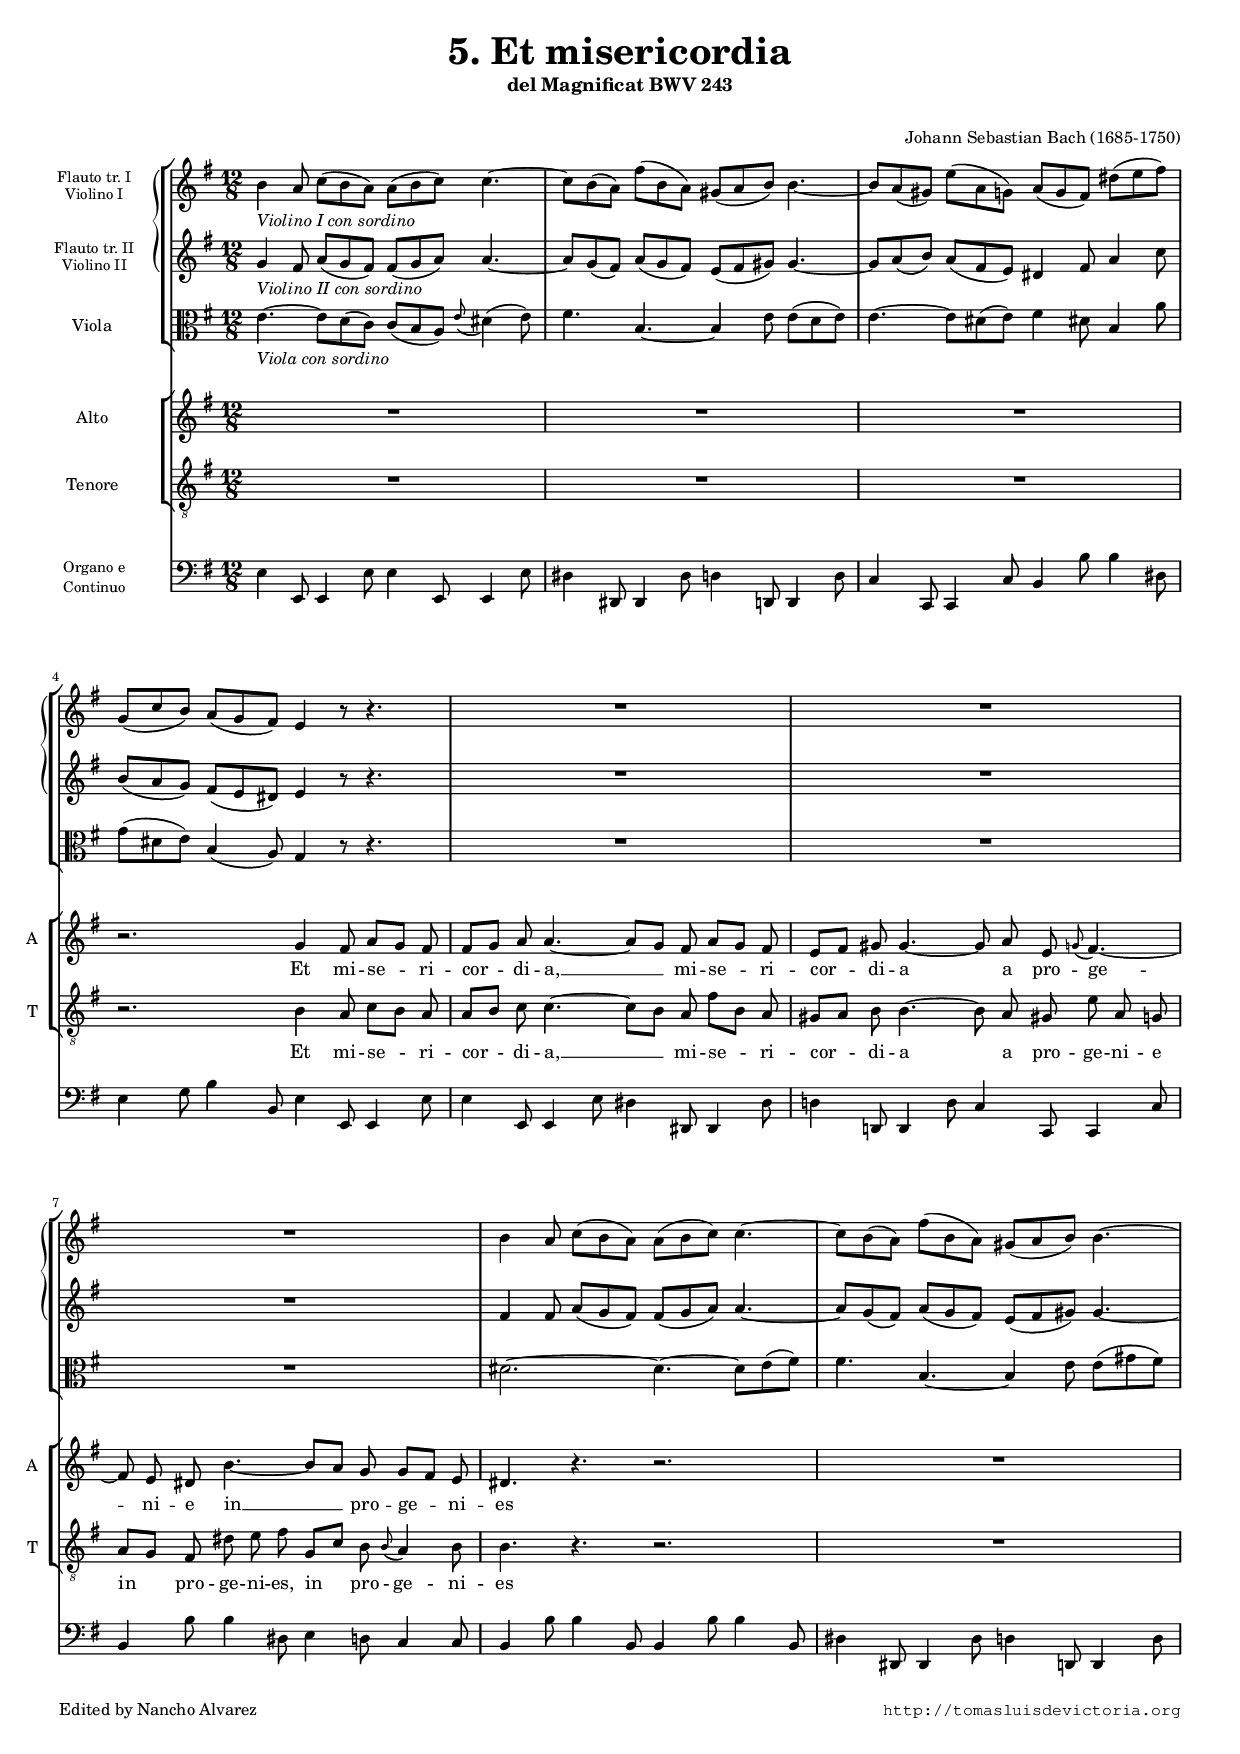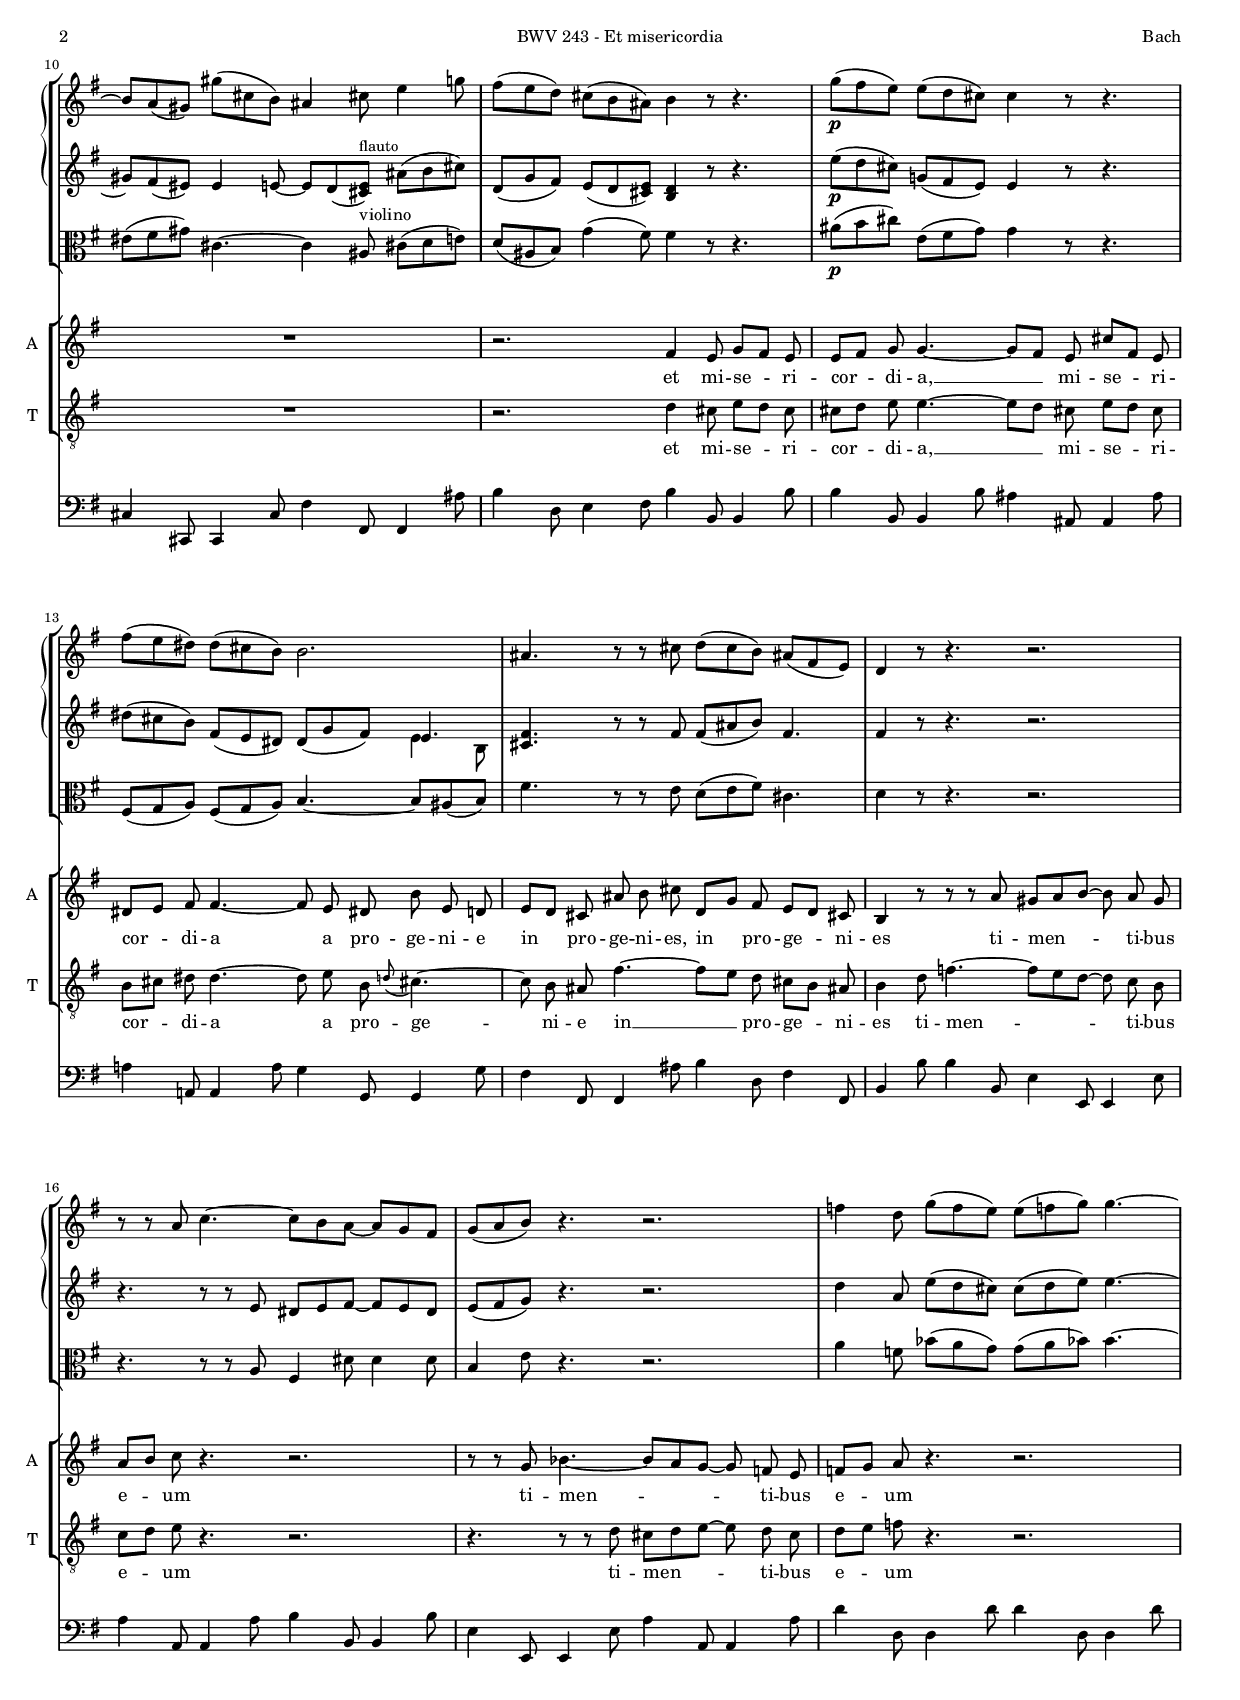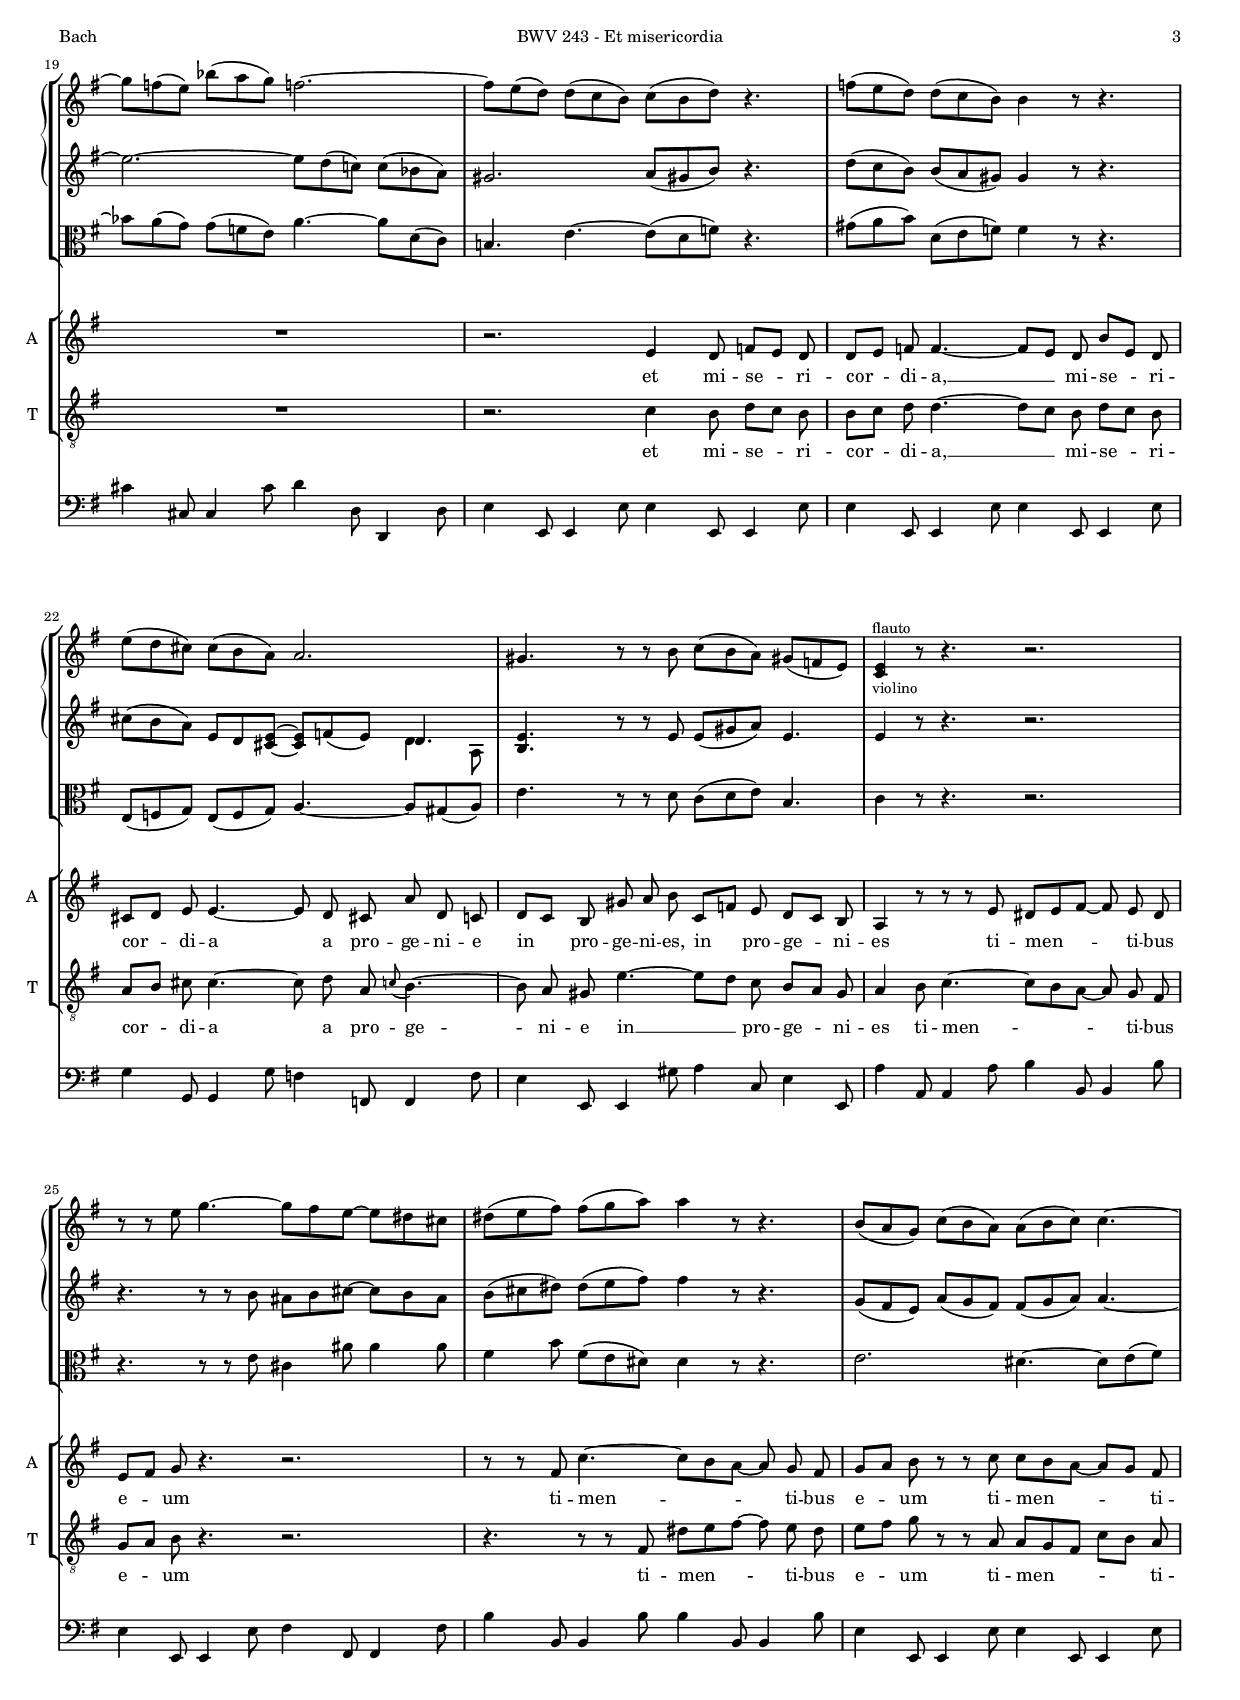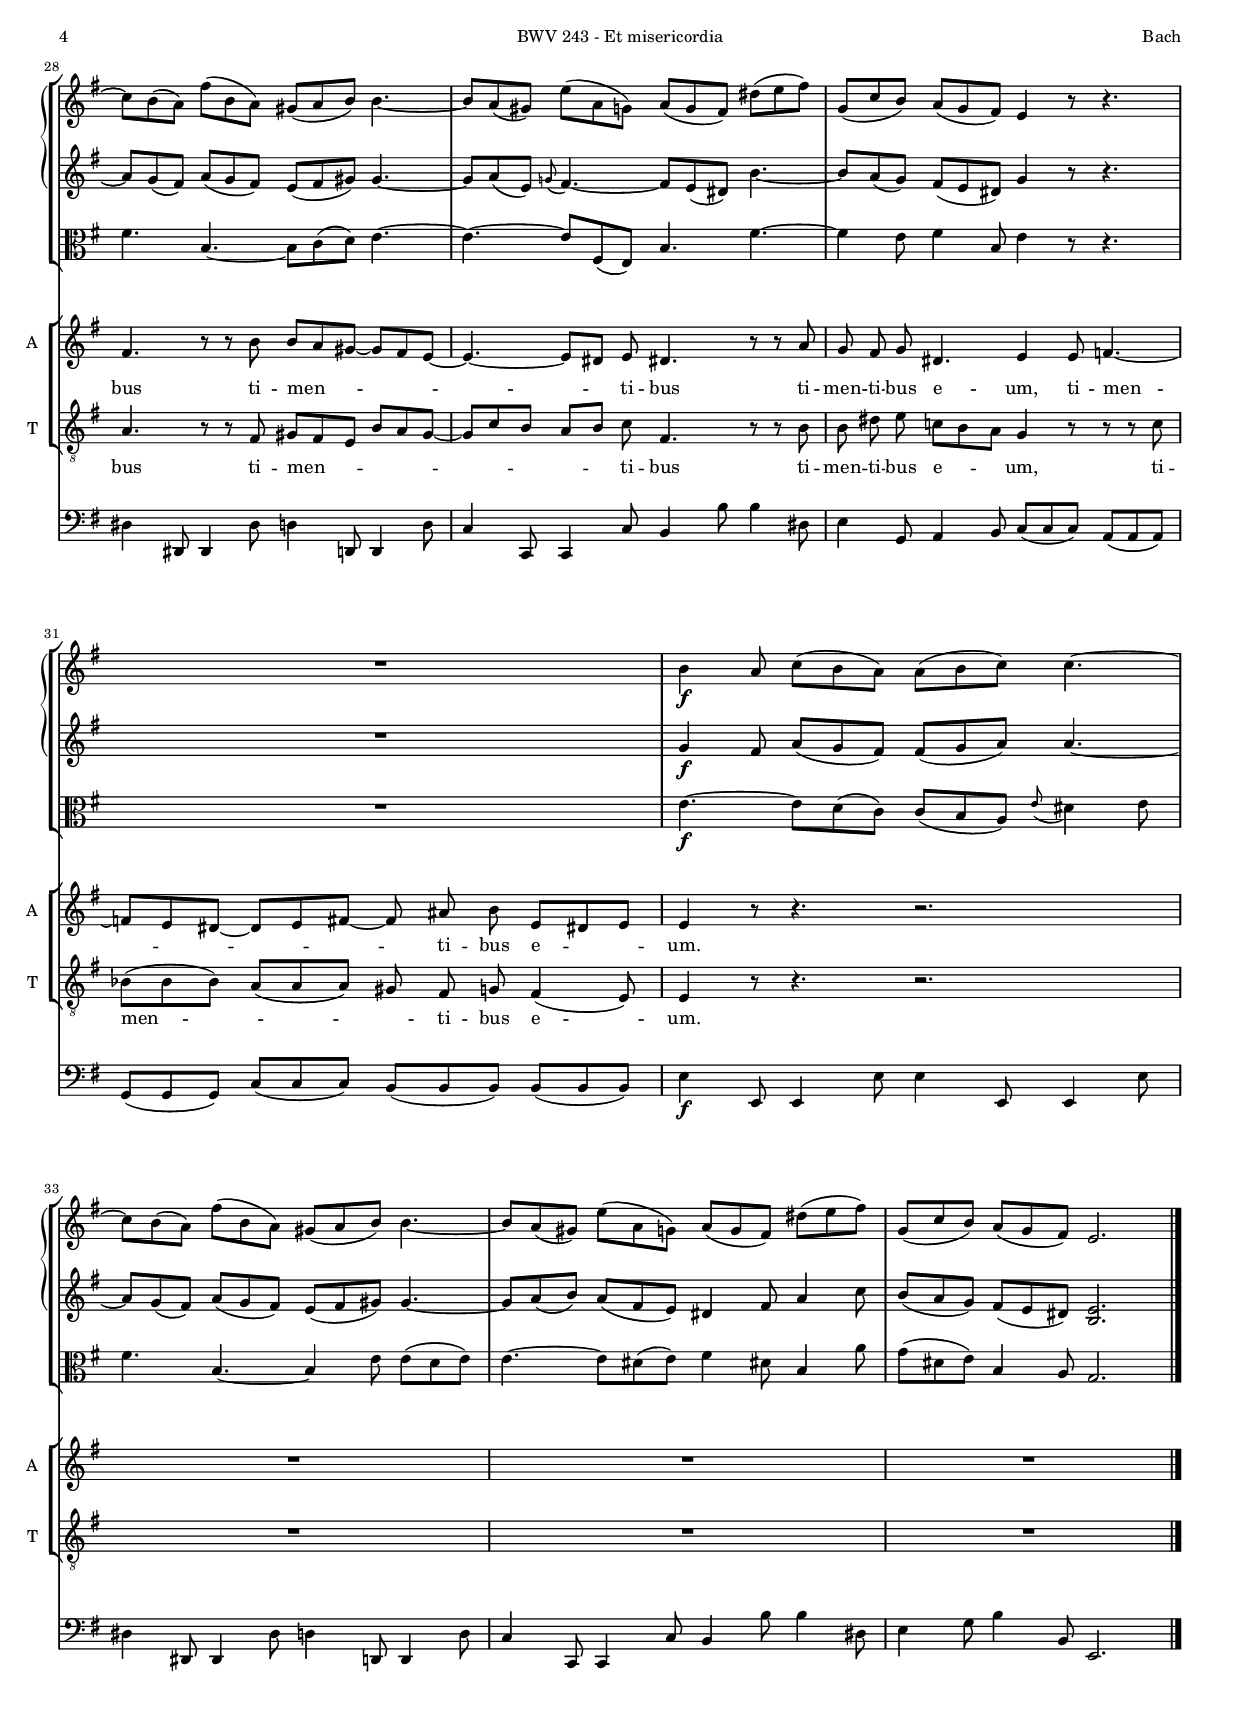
\version "2.18.0"

#(set-default-paper-size "a4")
#(set-global-staff-size 14.5)
#(ly:set-option 'point-and-click #f)
%nomobile

italicas=\override LyricText.font-shape = #'italic
rectas=\override LyricText.font-shape = #'upright
ss=\once \set suggestAccidentals = ##t
mtempo={\tempo 4 = 72 }
pfermata=\markup{"(" \musicglyph #"scripts.ufermata" ")"}
showMultiRests = { \set Staff.keepAliveInterfaces = #'( rhythmic-grob-interface multi-measure-rest-interface lyric-interface stanza-number-interface percent-repeat-interface) }
hideMultiRests = \unset Staff.keepAliveInterfaces
noados=\once \set Staff.aDueText = #""


htitle="BWV 243 - Et misericordia"
hcomposer="Bach"

\header {
	title=\markup{\fontsize #3 "5. Et misericordia"}
	subtitle="del Magnificat BWV 243"
	subsubtitle = "  "
        %subsubtitle=\markup{\raise #.8 "BWV 243" \vspace #1 }
        composer="Johann Sebastian Bach (1685-1750)"
        pdfauthor=\composer
       %opus="(-)"
	%poet=\markup{"BWV 243"}
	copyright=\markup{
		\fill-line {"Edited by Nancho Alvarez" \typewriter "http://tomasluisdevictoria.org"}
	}
%	tagline=""
}

global={
  \compressFullBarRests
  \key g \major \time 12/8 \skip 1*12/8*35 \bar "|."
}


altus=\relative c''{
        \set autoBeaming = ##f
        R1*12/8*3
        r2. g4 fis8 a8[ g] fis
        fis[ g] a a4. ~ a8[ g] fis a[ g] fis
        e[ fis] gis gis4. ~ gis8 a e \appoggiatura g8 fis4. ~
        fis8 e dis b'4. ~ b8[ a] g g[ fis] e
        dis4. r r2.
        R1*12/8*2
        r2. fis4 e8 g[ fis] e
        e[ fis] g g4. ~ g8[ fis] e cis'[ fis,] e
        dis[ e] fis fis4. ~ fis8 e dis! b' e, d
        e[ d] cis ais' b cis d,[ g] fis e[ d] cis!
        b4 r8 r r a' gis[ a b] ~ b a gis
        a[ b] c r4. r2.
        r8 r g bes4. ~ bes8[ a g] ~ g f e
        f[ g] a r4. r2.
        R1*12/8
        r2. e4 d8 f[ e] d
        d[ e] f f4. ~ f8[ e] d b'[ e,] d
        cis[ d] e e4. ~ e8 d cis! a' d, c
        d8[ c] b gis' a b c,[ f] e d[ c] b
        a4 r8 r r e' dis[ e fis] ~ fis e dis
        e[ fis] g r4. r2.
        r8 r fis c'4. ~ c8[ b a] ~ a g fis
        g[ a] b r r c c[ b a] ~ a[ g] fis
        fis4. r8 r b b[ a gis] ~ gis[ fis e] ~
        e4. ~ e8[ dis] e dis!4. r8 r a'
        g fis g dis4. e4 e8 f4. ~
        f8[ e dis] ~ dis[ e fis] ~ fis ais b e,[ dis! e]
        e4 r8 r4. r2.
        R1*12/8*3
        
}

tenor=\relative c'{
        \set autoBeaming = ##f
        R1*12/8*3
        r2. b4 a8 c[ b] a
        a[ b] c c4. ~ c8[ b] a fis'[ b,] a
        gis[ a] b b4. ~ b8 a gis! e' a, g
        a[ g] fis dis' e fis g,[ c] b \appoggiatura b8 a4 b8
        b4. r4. r2.
        R1*12/8*2
        r2. d4 cis8 e[ d] cis
        cis[ d] e e4. ~ e8[ d] cis! e[ d] cis
        b[ cis] dis dis4. ~ dis8 e b \appoggiatura d8 cis!4. ~
        cis8 b ais fis'4. ~ fis8[ e] d cis[ b] ais!
        b4 d8 f4. ~ f8[ e d] ~ d c b
        c8[ d] e8 r4. r2.
        r4. r8 r d cis[ d e] ~ e d cis
        d[ e] f r4. r2.
        R1*12/8
        r2. c4 b8 d[ c] b
        b[ c] d d4. ~ d8[ c] b d[ c] b
        a[ b] cis cis4. ~ cis8 d a \appoggiatura c8 b4. ~
        b8 a gis e'4. ~ e8[ d] c b[ a] gis
        a4 b8 c4. ~ c8[ b a] ~ a g fis
        g[ a] b r4. r2.
        r4. r8 r fis dis'[ e fis] ~ fis e dis
        e[ fis] g r r a, a[ g fis] c'[ b] a
        a4. r8 r fis gis[ fis e] b'[ a gis] ~
        gis[ c b] a[ b] c fis,4. r8 r b
        b dis e c![ b a] g4 r8 r r c
        bes8[( bes bes)] a[( a a)] gis8 fis g fis4( e8)
        e4 r8 r4. r2.
        R1*12/8*3
}


textoaltus=\lyricmode{
Et mi -- se -- ri -- cor -- di -- a, __
mi -- se -- ri -- cor -- di -- a
a pro -- ge -- ni -- e in __ pro -- ge -- ni -- es
et mi -- se -- ri -- cor -- di -- a, __
mi -- se -- ri -- cor -- di -- a
a pro -- ge -- ni -- e
in pro -- ge -- ni -- es,
in pro -- ge -- ni -- es
ti -- men -- ti -- bus e -- um
ti -- men -- ti -- bus e -- um
et mi -- se -- ri -- cor -- di -- a, __
mi -- se -- ri -- cor -- di -- a
a pro -- ge -- ni -- e
in pro -- ge -- ni -- es,
in pro -- ge -- ni -- es
ti -- men -- ti -- bus e -- um
ti -- men -- ti -- bus e -- um
ti -- men -- ti -- bus
ti -- men -- ti -- bus
ti -- men -- ti -- bus e -- um,
ti -- men -- ti -- bus e -- um.
}

textotenor=\lyricmode{
Et mi -- se -- ri -- cor -- di -- a, __
mi -- se -- ri -- cor -- di -- a
a pro -- ge -- ni -- e in pro -- ge -- ni -- es,
in pro -- ge -- ni -- es
et mi -- se -- ri -- cor -- di -- a, __
mi -- se -- ri -- cor -- di -- a
a pro -- ge -- ni -- e
in __ pro -- ge -- ni -- es
ti -- men -- ti -- bus e -- um
ti -- men -- ti -- bus e -- um
et mi -- se -- ri -- cor -- di -- a, __
mi -- se -- ri -- cor -- di -- a
a pro -- ge -- ni -- e
in __ pro -- ge -- ni -- es
ti -- men -- ti -- bus e -- um
ti -- men -- ti -- bus e -- um
ti -- men -- _ ti -- bus
ti -- men -- _ _ ti -- bus
ti -- men -- ti -- bus e -- um,
ti -- men -- _ _ ti -- bus e -- um.
}


flautauno = \relative c'' {
  \set aDueText = #""
  b4-\markup{\italic "Violino I con sordino"} a8 c( b a) a( b c) c4. ~
  c8 b( a) fis'( b, a) gis( a b) b4. ~
  b8 a( gis) e'( a, g) a( g fis) dis'( e fis)
  g,( c b) a( g fis) e4 r8 r4.
  R1*12/8*3
  b'4 a8 c( b a) a( b c) c4. ~
  c8 b( a) fis'( b, a) gis( a b) b4. ~
  b8 a( gis) gis'( cis, b) ais4 cis!8 e4 g8
  fis( e d) cis( b ais) b4 r8 r4.
  g'8(-\p fis e) e( d cis) cis4 r8 r4.
  fis8( e dis) dis( cis b) b2.
  ais4. r8 r cis d( cis b) ais!( fis e)
  d4 r8 r4. r2.
  r8 r a' c4. ~ c8 b a ~ a g fis
  g( a b) r4. r2.
  f'4 d8 g( f e) e( f! g) g4. ~
  g8 f( e) bes'( a g) f!2. ~
  f8 e( d) d( c b) c( b d) r4.
  f8( e d) d( c b) b4 r8 r4.
  e8( d cis) cis( b a) a2.
  gis4. r8 r b c( b a) gis!( f e)
  \once \override TextScript.X-offset = #-.5
  e4^\markup{\small "flauto"}_\markup{\small "violino"} r8 r4. r2.
  r8 r e' g4. ~ g8 fis e ~ e dis cis
  dis( e fis) fis( g a) a4 r8 r4.
  b,8( a g) c( b a) a( b c) c4. ~
  c8 b( a) fis'( b, a) gis( a b) b4. ~
  b8 a( gis) e'( a, g) a( g fis) dis'( e fis)
  g,( c b) a( g fis) e4 r8 r4.
  R1*12/8
  b'4-\f a8 c( b a) a( b c) c4. ~
  c8 b( a) fis'( b, a) gis( a b) b4. ~
  b8 a( gis) e'( a, g) a( g fis) dis'( e fis)
  g,( c b) a( g fis) e2.
}

flautados=\relative c''{
  \set aDueText = #""
  g4-\markup{\italic "Violino II con sordino"} fis8 a( g fis) fis( g a) a4. ~
  a8 g( fis) a( g fis) e( fis gis) gis4. ~
  gis8 a( b) a( fis e) dis4 fis8 a4 c8
  b( a g) fis( e dis) e4 r8 r4.
  R1*12/8*3
  fis4 fis8 a( g fis) fis( g a) a4. ~
  a8 g( fis) a( g fis) e( fis gis) gis4. ~
  gis8 fis( eis) eis4 e8 ~ e8 d( e)^\markup{\small "flauto"}_\markup{"violino"} ais( b cis)
  d,( g fis) e( d e) d4 r8 r4.
  e'8(-\p d cis) g!( fis e) e4 r8 r4.
  dis'8( cis b) fis( e dis) dis( g fis) e4.
  fis4. r8 r fis fis( ais b) fis4.
  fis4 r8 r4. r2.
  r4. r8 r e dis e fis ~ fis e dis
  e( fis g) r4. r2.
  d'4 a8 e'( d cis) cis( d e) e4. ~
  e2. ~ e8 d( c!) c( bes a)
  gis2. a8( gis! b) r4.
  d8( c b) b( a gis) gis4 r8 r4.
  cis8( b a) e d e ~ e f( e) d4.
  e4. r8 r e e( gis a) e4.
  e4 r8 r4. r2.
  r4. r8 r b' ais b cis ~ cis b ais
  b( cis dis) dis( e fis) fis4 r8 r4.
  g,8( fis e) a( g fis) fis( g a) a4. ~
  a8 g( fis) a( g fis) e( fis gis) gis4. ~
  gis8 a( e) \appoggiatura g!8 fis4. ~ fis8 e( dis) b'4. ~
  b8 a( g) fis( e dis) g4 r8 r4.
  R1*12/8
  g4-\f fis8 a( g fis) fis( g a) a4. ~
  a8 g( fis) a( g fis) e( fis gis) gis4. ~
  gis8 a( b) a( fis e) dis4 fis8 a4 c8
  b( a g) fis( e dis) e2.
}


violinuno = \relative c'' {
  b4 a8 c( b a) a( b c) c4. ~
  c8 b( a) fis'( b, a) gis( a b) b4. ~
  b8 a( gis) e'( a, g) a( g fis) dis'( e fis)
  g,( c b) a( g fis) e4 r8 r4.
  R1*12/8*3
  b'4 a8 c( b a) a( b c) c4. ~
  c8 b( a) fis'( b, a) gis( a b) b4. ~
  b8 a( gis) gis'( cis, b) ais4 cis!8 e4 g8
  fis( e d) cis( b ais) b4 r8 r4.
  g'8(-\p fis e) e( d cis) cis4 r8 r4.
  fis8( e dis) dis( cis b) b2.
  ais4. r8 r cis d( cis b) ais!( fis e)
  d4 r8 r4. r2.
  r8 r a' c4. ~ c8 b a ~ a g fis
  g( a b) r4. r2.
  f'4 d8 g( f e) e( f! g) g4. ~
  g8 f( e) bes'( a g) f!2. ~
  f8 e( d) d( c b) c( b d) r4.
  f8( e d) d( c b) b4 r8 r4.
  e8( d cis) cis( b a) a2.
  gis4. r8 r b c( b a) gis!( f e)
  c4 r8 r4. r2.
  r8 r e' g4. ~ g8 fis e ~ e dis cis
  dis( e fis) fis( g a) a4 r8 r4.
  b,8( a g) c( b a) a( b c) c4. ~
  c8 b( a) fis'( b, a) gis( a b) b4. ~
  b8 a( gis) e'( a, g) a( g fis) dis'( e fis)
  g,( c b) a( g fis) e4 r8 r4.
  R1*12/8
  b'4-\f a8 c( b a) a( b c) c4. ~
  c8 b( a) fis'( b, a) gis( a b) b4. ~
  b8 a( gis) e'( a, g) a( g fis) dis'( e fis)
  g,( c b) a( g fis) e2.
}

violindos=\relative c''{
  g4 fis8 a( g fis) fis( g a) a4. ~
  a8 g( fis) a( g fis) e( fis gis) gis4. ~
  gis8 a( b) a( fis e) dis4 fis8 a4 c8
  b( a g) fis( e dis) e4 r8 r4.
  R1*12/8*3
  fis4 fis8 a( g fis) fis( g a) a4. ~
  a8 g( fis) a( g fis) e( fis gis) gis4. ~
  gis8 fis( eis) eis4 e8 ~ e8 d( cis) ais'( b cis)
  d,( g fis) e( d cis) b4 r8 r4.
  e'8(-\p d cis) g!( fis e) e4 r8 r4.
  dis'8( cis b) fis( e dis) dis( g fis) e4 b8
  cis4. r8 r fis fis( ais b) fis4.
  fis4 r8 r4. r2.
  r4. r8 r e dis e fis ~ fis e dis
  e( fis g) r4. r2.
  d'4 a8 e'( d cis) cis( d e) e4. ~
  e2. ~ e8 d( c!) c( bes a)
  gis2. a8( gis! b) r4.
  d8( c b) b( a gis) gis4 r8 r4.
  cis8( b a) e d cis ~ cis f( e) d4 a8
  b4. r8 r e e( gis a) e4.
  e4 r8 r4. r2.
  r4. r8 r b' ais b cis ~ cis b ais
  b( cis dis) dis( e fis) fis4 r8 r4.
  g,8( fis e) a( g fis) fis( g a) a4. ~
  a8 g( fis) a( g fis) e( fis gis) gis4. ~
  gis8 a( e) \appoggiatura g!8 fis4. ~ fis8 e( dis) b'4. ~
  b8 a( g) fis( e dis) g4 r8 r4.
  R1*12/8
  g4-\f fis8 a( g fis) fis( g a) a4. ~
  a8 g( fis) a( g fis) e( fis gis) gis4. ~
  gis8 a( b) a( fis e) dis4 fis8 a4 c8
  b( a g) fis( e dis) b2.
}


viola=\relative c'{
  e4.-\markup{\italic "Viola con sordino"} ~ e8 d( c) c( b a) \appoggiatura e'8 dis4( e8)
  fis4. b, ~ b4 e8 e( d e)
  e4. ~ e8 dis( e) fis4 dis!8 b4 a'8
  g8( dis e) b4( a8) g4 r8 r4.
  R1*12/8*3
  dis'2. ~ dis4. ~ dis8 e( fis)
  fis4. b,4. ~ b4 e8 e( gis fis)
  eis( fis gis) cis,4. ~ cis4 ais8 cis!( d e)
  d( ais b) g'4( fis8) fis4 r8 r4.
  ais8-\p( b cis) e,( fis g) g4 r8 r4.
  fis,8( g a) fis( g a) b4. ~ b8 ais( b)
  fis'4. r8 r e d( e fis) cis4.
  d4 r8 r4. r2.
  r4. r8 r a fis4 dis'8 dis4 dis8
  b4 e8 r4. r2.
  a4 f8 bes8( a g) g( a bes!) bes4. ~
  bes8 a( g) g( f e) a4. ~ a8 d,( c)
  b!4. e4. ~ e8( d f) r4.
  gis8( a b) d,( e f) f4 r8 r4.
  e,8( f g) e( f g) a4. ~ a8 gis( a)
  e'4. r8 r d c( d e) b4.
  c4 r8 r4. r2.
  r4. r8 r e cis4 ais'8 ais4 ais8
  fis4 b8 fis8( e dis) dis4 r8 r4.
  e2. dis4. ~ dis8 e( fis)
  fis4. b,4. ~ b8 c( d) e4. ~
  e4. ~ e8 fis,( e) b'4. fis'4. ~
  fis4 e8 fis4 b,8 e4 r8 r4.
  R1*12/8
  e4.-\f ~ e8 d( c) c( b a) \appoggiatura e'8 dis4 e8
  fis4. b,4. ~ b4 e8 e( d e)
  e4. ~ e8 dis( e) fis4 dis!8 b4 a'8
  g( dis e) b4 a8 g2.
}

cello=\relative c{
  e4 e,8 e4 e'8 e4 e,8 e4 e'8
  dis4 dis,8 dis4 dis'8 d4 d,8 d4 d'8
  c4 c,8 c4 c'8 b4 b'8 b4 dis,8
  e4 g8 b4 b,8 e4 e,8 e4 e'8
  e4 e,8 e4 e'8 dis4 dis,8 dis4 dis'8
  d!4 d,!8 d4 d'8 c4 c,8 c4 c'8
  b4 b'8 b4 dis,8 e4 d8 c4 c8
  b4 b'8 b4 b,8 b4 b'8 b4 b,8
  dis4 dis,8 dis4 dis'8 d4 d,8 d4 d'8
  cis4 cis,8 cis4 cis'8 fis4 fis,8 fis4 ais'8
  b4 d,8 e4 fis8 b4 b,8 b4 b'8
  b4 b,8 b4 b'8 ais4 ais,8 ais4 ais'8
  a!4 a,!8 a4 a'8 g4 g,8 g4 g'8
  fis4 fis,8 fis4 ais'8 b4 d,8 fis4 fis,8
  b4 b'8 b4 b,8 e4 e,8 e4 e'8
  a4 a,8 a4 a'8 b4 b,8 b4 b'8
  e,4 e,8 e4 e'8 a4 a,8 a4 a'8
  d4 d,8 d4 d'8 d4 d,8 d4 d'8
  cis4 cis,8 cis4 cis'8 d4 d,8 d,4 d'8
  e4 e,8 e4 e'8 e4 e,8 e4 e'8
  e4 e,8 e4 e'8 e4 e,8 e4 e'8
  g4 g,8 g4 g'8 f4 f,8 f4 f'8
  e4 e,8 e4 gis'8 a4 c,8 e4 e,8
  a'4 a,8 a4 a'8 b4 b,8 b4 b'8
  e,4 e,8 e4 e'8 fis4 fis,8 fis4 fis'8
  b4 b,8 b4 b'8 b4 b,8 b4 b'8
  e,4 e,8 e4 e'8 e4 e,8 e4 e'8
  dis4 dis,8 dis4 dis'8 d4 d,8 d4 d'8
  c4 c,8 c4 c'8 b4 b'8 b4 dis,8
  e4 g,8 a4 b8 c8( c c) a( a a)
  g( g g) c( c c) b( b b) b( b b)
  e4-\f e,8 e4 e'8 e4 e,8 e4 e'8
  dis4 dis,8 dis4 dis'8 d4 d,8 d4 d'8
  c4 c,8 c4 c'8 b4 b'8 b4 dis,8
  e4 g8 b4 b,8 e,2.
}

cifrado=\figuremode{

}
guia=\relative c''{
  \set autoBeaming = ##t

}




\score {\transpose c' c'{
<<

\new StaffGroup << 
  \set StaffGroup.systemStartDelimiterHierarchy
    = #'(SystemStartBracket (SystemStartBrace c d ))

       \new Staff <<\global
	\new Voice="f1" {
		\set Staff.instrumentName=\markup{\smaller \center-column{"Flauto tr. I" \raise #.5 "Violino I"} } 
		\clef "treble"
		\partcombine \flautauno \violinuno }
	>> 
  
       \new Staff <<\global
	\new Voice="f2" {
		\set Staff.instrumentName=\markup{\smaller \center-column{"Flauto tr. II" \raise #.5 "Violino II"} } 
		\clef "treble"
		\partcombine \flautados \violindos }
	>>   
    
        \new Staff <<\global
	\new Voice="vi3" {
		\set Staff.instrumentName=\markup{"Viola "}
		\clef "alto"
		\viola }
	>> 
>>

\new ChoirStaff<<

        \new Staff <<\global
        \new Voice="v2" {
                \set Staff.instrumentName="Alto "
                \set Staff.shortInstrumentName="A"
                \clef "treble"
                \altus }
        \new Lyrics \lyricsto "v2" {\textoaltus }
        >>
        
        \new Staff <<\global
        \new Voice="v3" {
                \set Staff.instrumentName="Tenore "
                \set Staff.shortInstrumentName="T"
                \clef "G_8"
                \tenor }
        \new Lyrics \lyricsto "v3" {\textotenor }
        >>
        
>>

        \new Staff <<\global
	\new Voice="cont" {
		\set Staff.instrumentName=\markup{\smaller \center-column{"Organo e" "Continuo"}}
		\clef "bass"
		\cello }
	\new FiguredBass {\cifrado }
	>> 

%{
	\new Staff \with{ 
      \remove Ambitus_engraver
      fontSize = #-3
      \override StaffSymbol #'staff-space = #(magstep -4)
      }<<\global
	\new Voice="v6" {
		\clef "treble"
		\guia }
	>>
%}

>>

	} % transpose

\layout{ 
	\context {\Lyrics 
		\override VerticalAxisGroup.staff-affinity = #UP
		\override VerticalAxisGroup.nonstaff-relatedstaff-spacing =
			#'((basic-distance . 0) (minimum-distance . 0) (padding . 1))
		\override LyricText.font-size = #1.2
		\override LyricHyphen.minimum-distance = #0.5
	}
	\context {\Score 
		tempoHideNote = ##t
		\override BarNumber.padding = #2 
	}
	\context {\Voice 
		%melismaBusyProperties = #'()
		%autoBeaming = ##f
	}

        \context {\ChoirStaff 
                  \override StaffGrouper.staffgroup-staff-spacing =
                        #'((basic-distance . 15) (minimum-distance . 0) (padding . 1))
                  \override StaffGrouper.staff-staff-spacing =
                        #'((basic-distance . 11) (minimum-distance . 0) (padding . 1))
        }

        \context {\StaffGroup
                  \override StaffGrouper.staffgroup-staff-spacing =
                        #'((basic-distance . 15) (minimum-distance . 0) (padding . 1))
                  \override StaffGrouper.staff-staff-spacing =
                        #'((basic-distance . 11) (minimum-distance . 0) (padding . 1))
        }

	\context {\Staff 
                %\RemoveEmptyStaves %notablet
                %\override VerticalAxisGroup.remove-first = ##t
%		\override VerticalAxisGroup.staff-staff-spacing =
%			#'((basic-distance . 10) (minimum-distance . 0) (padding . 1))
		%\consists Ambitus_engraver 
		\override LigatureBracket.padding = #1
	}
}

%\midi { \mtempo }

}


\paper{
	evenHeaderMarkup=\markup  \fill-line { \fromproperty #'page:page-number-string \htitle \hcomposer }
	oddHeaderMarkup= \markup  \fill-line { \on-the-fly #not-first-page \hcomposer \on-the-fly #not-first-page \htitle \on-the-fly #not-first-page \fromproperty #'page:page-number-string }
	%system-count=20
	%page-count = 1
	page-count = 4
	systems-per-page = 3
	ragged-last-bottom = ##f
	indent=1.9\cm
	system-system-spacing =
	#'((basic-distance . 22) (minimum-distance . 0) (padding . 5))
	top-system-spacing = % header
	#'((basic-distance . 11) (minimum-distance . 0) (padding . 0))
	last-bottom-spacing = % footer
	#'((basic-distance . 13) (minimum-distance . 0) (padding . 0))
	markup-system-spacing.padding = #1.5
}
